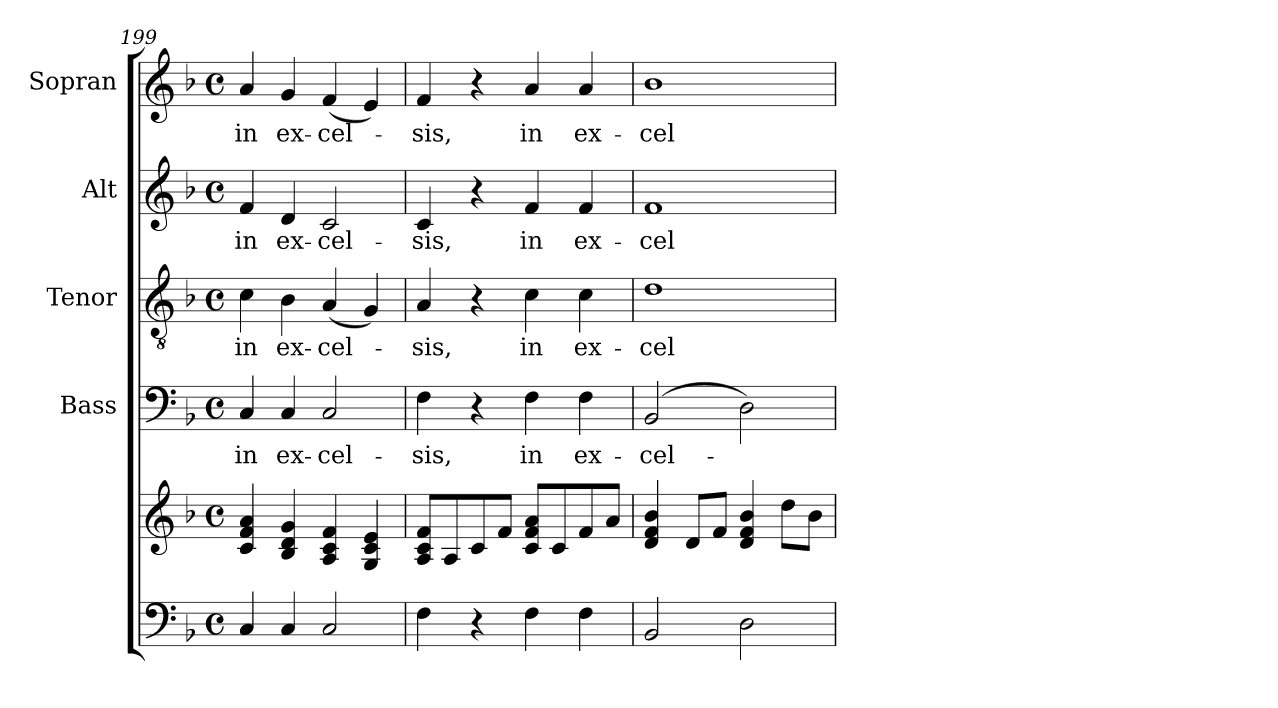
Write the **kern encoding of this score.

**kern	**kern	**kern	**text	**kern	**text	**kern	**text	**kern	**text
*part5	*part5	*part4	*part4	*part3	*part3	*part2	*part2	*part1	*part1
*staff6	*staff5	*staff4	*staff4	*staff3	*staff3	*staff2	*staff2	*staff1	*staff1
*	*	*I"Bass	*	*I"Tenor	*	*I"Alt	*	*I"Sopran	*
*	*	*I'B.	*	*I'T.	*	*I'A.	*	*I'S.	*
*clefF4	*clefG2	*clefF4	*	*clefGv2	*	*clefG2	*	*clefG2	*
*k[b-]	*k[b-]	*k[b-]	*	*k[b-]	*	*k[b-]	*	*k[b-]	*
*F:	*F:	*F:	*	*F:	*	*F:	*	*F:	*
*M4/4	*M4/4	*M4/4	*	*M4/4	*	*M4/4	*	*M4/4	*
*met(c)	*met(c)	*met(c)	*	*met(c)	*	*met(c)	*	*met(c)	*
=199	=199	=199	=199	=199	=199	=199	=199	=199	=199
!	!	!	!LO:LY:b	!	!LO:LY:b	!	!LO:LY:b	!	!LO:LY:b
4C/	4c/ 4f/ 4a/	4C/	in	4c\	in	4f/	in	4a/	in
!	!	!	!LO:LY:b	!	!LO:LY:b	!	!LO:LY:b	!	!LO:LY:b
4C/	4B-/ 4d/ 4g/	4C/	ex-	4B-\	ex-	4d/	ex-	4g/	ex-
!	!	!	!LO:LY:b	!	!LO:LY:b	!	!LO:LY:b	!	!LO:LY:b
2C/	4A/ 4c/ 4f/	2C/	-cel-	(<4A/	-cel-	2c/	-cel-	(<4f/	-cel-
.	4G/ 4c/ 4e/	.	.	4G/)	.	.	.	4e/)	.
=200	=200	=200	=200	=200	=200	=200	=200	=200	=200
!	!	!	!LO:LY:b	!	!LO:LY:b	!	!LO:LY:b	!	!LO:LY:b
4F\	8A/ 8c/ 8f/L	4F\	-sis,	4A/	-sis,	4c/	-sis,	4f/	-sis,
.	8A/	.	.	.	.	.	.	.	.
4r	8c/	4r	.	4r	.	4r	.	4r	.
.	8f/J	.	.	.	.	.	.	.	.
!	!	!	!LO:LY:b	!	!LO:LY:b	!	!LO:LY:b	!	!LO:LY:b
4F\	8c/ 8f/ 8a/L	4F\	in	4c\	in	4f/	in	4a/	in
.	8c/	.	.	.	.	.	.	.	.
!	!	!	!LO:LY:b	!	!LO:LY:b	!	!LO:LY:b	!	!LO:LY:b
4F\	8f/	4F\	ex-	4c\	ex-	4f/	ex-	4a/	ex-
.	8a/J	.	.	.	.	.	.	.	.
=201	=201	=201	=201	=201	=201	=201	=201	=201	=201
!	!	!	!LO:LY:b	!	!LO:LY:b	!	!LO:LY:b	!	!LO:LY:b
2BB-/	4d/ 4f/ 4b-/	(2BB-/	-cel-	1d	-cel-	1f	-cel-	1b-	-cel-
.	8d/L	.	.	.	.	.	.	.	.
.	8f/J	.	.	.	.	.	.	.	.
2D\	4d/ 4f/ 4b-/	2D\)	.	.	.	.	.	.	.
.	8dd\L	.	.	.	.	.	.	.	.
.	8b-\J	.	.	.	.	.	.	.	.
=	=	=	=	=	=	=	=	=	=
*-	*-	*-	*-	*-	*-	*-	*-	*-	*-
